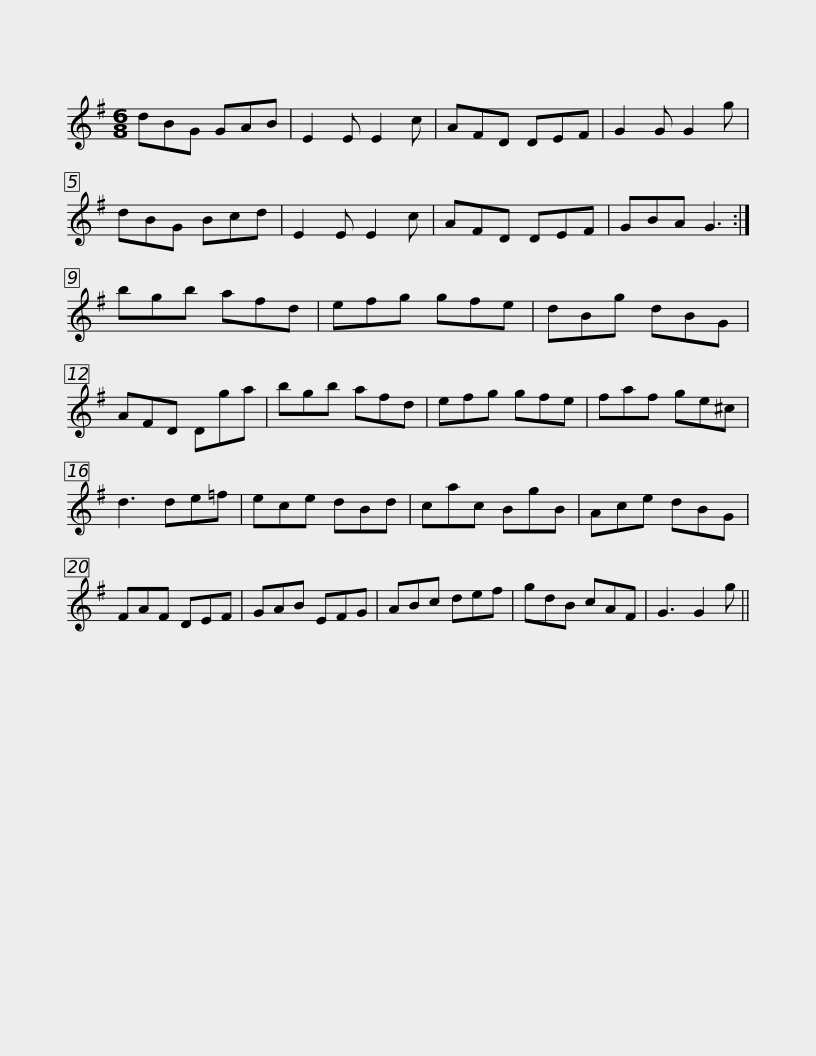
X:1
L:1/8
M:6/8
I:linebreak $
K:G
V:1 treble
V:1
 dBG GAB | E2 E E2 c | AFD DEF | G2 G G2 g | dBG Bcd | %5
 E2 E E2 c | AFD DEF | GBA G3 :|$ bgb afd | efg gfe | %10
 dBg dBG | AFD Dga | bgb afd | efg gfe | faf ge^c |$ %15
 d3 de=f | ece dBd | cac BgB | Ace dBG | FAF DEF | %20
 GAB EFG | ABc def |$ gdB cAF | G3 G2 g || %24
